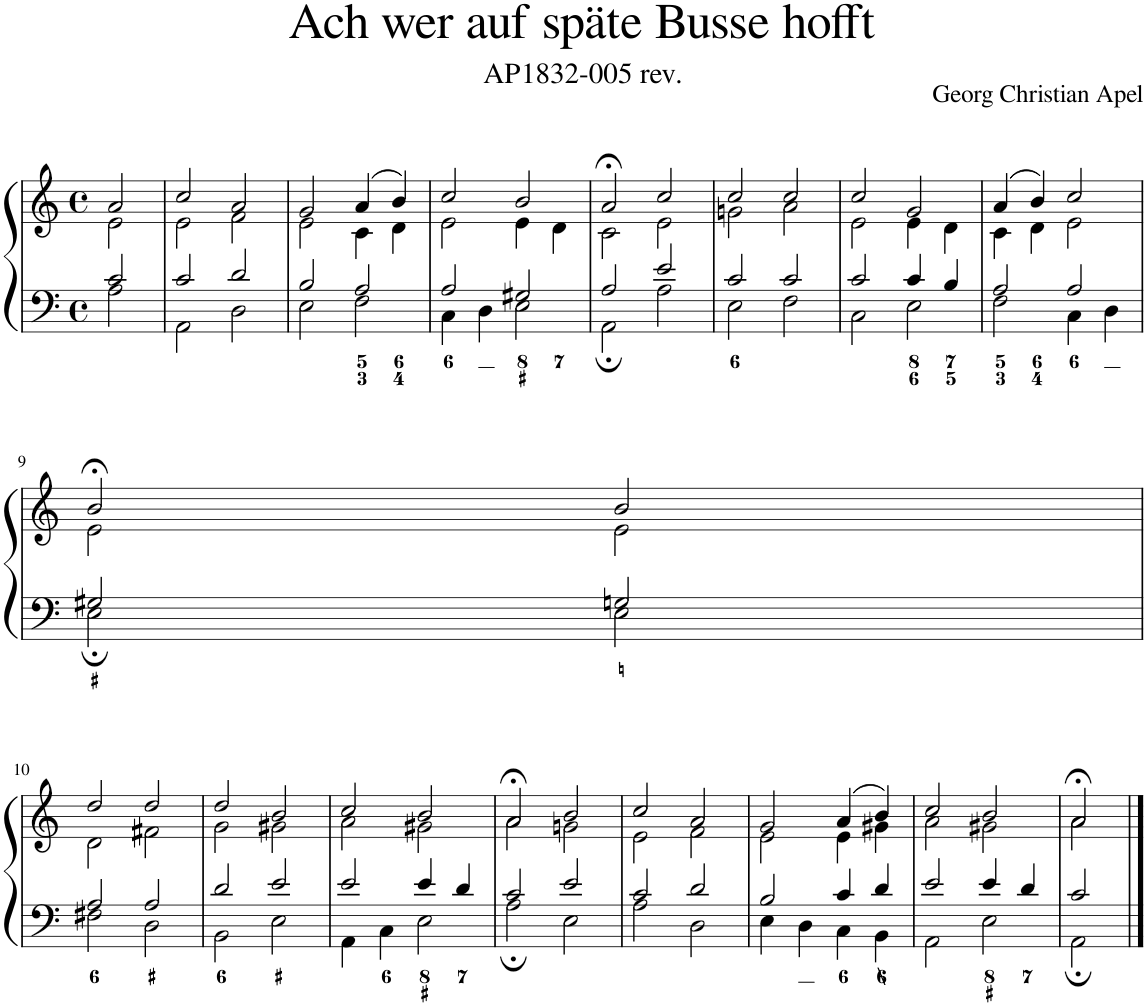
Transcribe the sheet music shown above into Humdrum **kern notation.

**kern	**kern
*part1	*part1
*staff2	*staff1
*I"Piano	*
*I'Pno.	*
*clefF4	*clefG2
*k[]	*k[]
*M4/4	*M4/4
*met(c)	*met(c)
=1	=1
*^	*^
2c/	2A\	2a/	2e\
=2	=2	=2	=2
2c/	2AA\	2cc/	2e\
2d/	2D\	2a/	2f\
=3	=3	=3	=3
2B/	2E\	2g/	2e\
2A/	2F\	(4a/	4c\
.	.	4b/)	4d\
=4	=4	=4	=4
2A/	4C\	2cc/	2e\
.	4D\	.	.
2G#X/	2E\	2b/	4e\
.	.	.	4d\
=5	=5	=5	=5
2A/	2AA;\	2a;</	2c\
2e/	2A\	2cc/	2e\
=6	=6	=6	=6
2c/	2E\	2cc/	2gn\
2c/	2F\	2cc/	2a\
=7	=7	=7	=7
2c/	2C\	2cc/	2e\
4c/	2E\	2g/	4e\
4B/	.	.	4d\
=8	=8	=8	=8
2A/	2F\	(4a/	4c\
.	.	4b/)	4d\
2A/	4C\	2cc/	2e\
.	4D\	.	.
!!LO:LB:g=z	!!
=9	=9	=9	=9
2G#X/	2E;\	2b;</	2e\
2Gn/	2E\	2b/	2e\
!!LO:LB:g=z	!!
=10	=10	=10	=10
2A/	2F#X\	2dd/	2d\
2A/	2D\	2dd/	2f#X\
=11	=11	=11	=11
2d/	2BB\	2dd/	2g\
2e/	2E\	2b/	2g#X\
=12	=12	=12	=12
2e/	4AA\	2cc/	2a\
.	4C\	.	.
4e/	2E\	2b/	2g#X\
4d/	.	.	.
=13	=13	=13	=13
2c/	2A;\	2a;</	2a\
2e/	2E\	2b/	2gn\
=14	=14	=14	=14
2c/	2A\	2cc/	2e\
2d/	2D\	2a/	2f\
=15	=15	=15	=15
2B/	4E\	2g/	2e\
.	4D\	.	.
4c/	4C\	(4a/	4e\
4d/	4BB\	4b/)	4g#X\
=16	=16	=16	=16
2e/	2AA\	2cc/	2a\
4e/	2E\	2b/	2g#X\
4d/	.	.	.
=17	=17	=17	=17
2c/	2AA;\	2a;</	2a\
*v	*v	*	*
*	*v	*v
==	==
*-	*-
